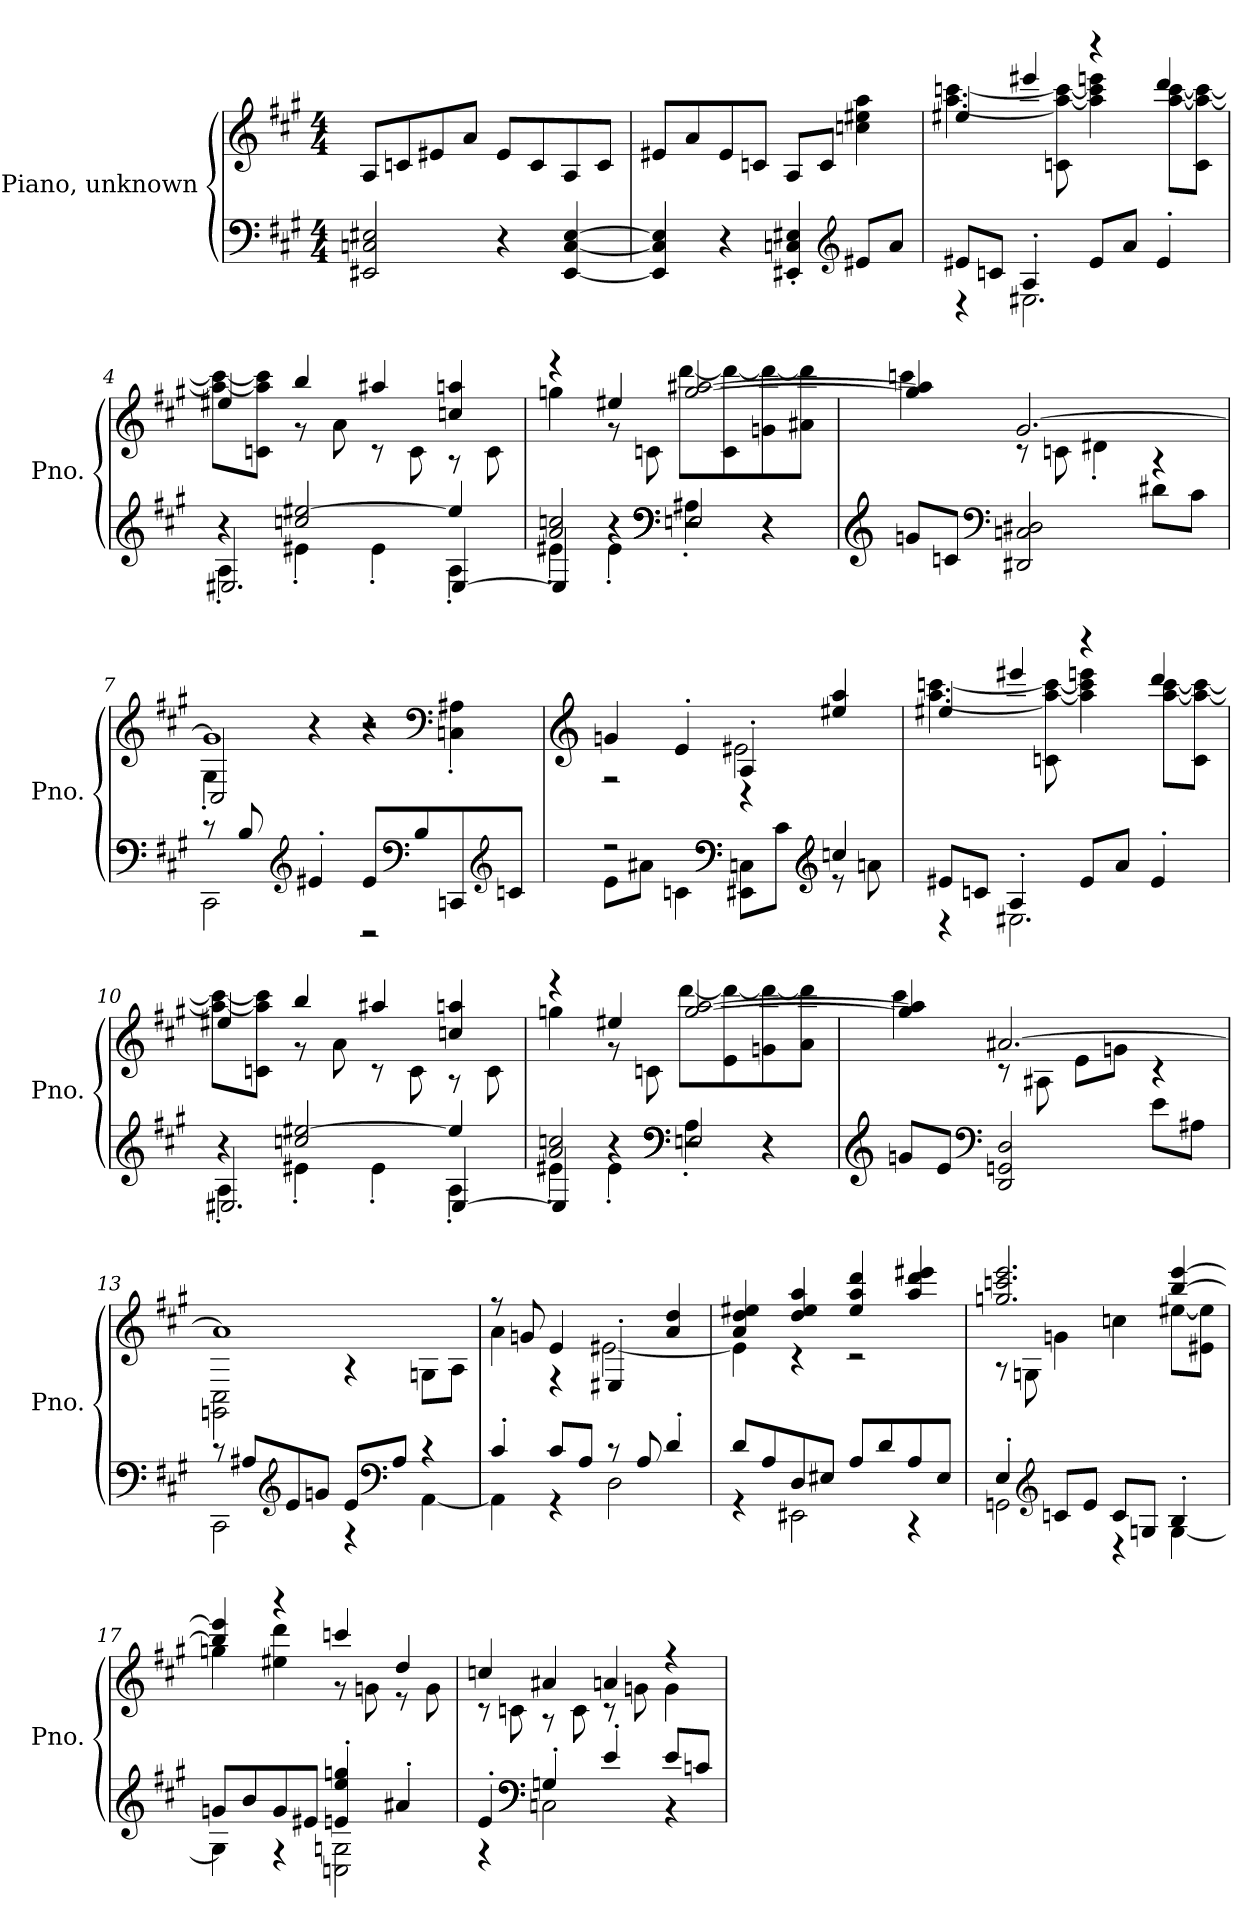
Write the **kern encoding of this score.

**kern	**kern
*part1	*part1
*staff2	*staff1
*I"Piano, unknown	*
*I'Pno.	*
*clefF4	*clefG2
*k[f#c#g#]	*k[f#c#g#]
*M4/4	*M4/4
*MM120	*MM120
=1	=1
2EE#X/ 2Cn/ 2E#X/	8A/L
.	8cn/
.	8e#X/
.	8a/J
4r	8e#/L
.	8c/
[4EE#/ [4C/ [4E#/	8A/
.	8c/J
=2	=2
4EE#/] 4C/] 4E#/]	8e#X/L
.	8a/
4r	8e#/
.	8cn/J
4EE#X/' 4Cn/' 4E#X/'	8A/L
.	8c/J
*clefG2	*
8e#X/L	4ccn\ 4ee#X\ 4aa\
8a/J	.
=3	=3
*^	*^
8e#X/L	4r	4ee#X/	[4.aa\ [4.cccn\
8cn/J	.	.	.
4A'/	2.E#X\	4eee#X/	.
.	.	.	8cn\ 8aa\_ 8ccc\_
8e#/L	.	4r	4aa\] 4ccc\] 4eeen\
8a/J	.	.	.
4e#'/	.	4ddd/	[8aa\ [8ccc\L
.	.	.	8c\ 8aa\_ 8ccc\_J
!!LO:LB:g=z	!!
=4	=4	=4	=4
*	*^	*	*
4r	4A'\	2.E#X/	4ee#X/	8aa\_ 8ccc\_L
.	.	.	.	8cn\ 8aa\] 8ccc\]J
2ccn/ [2ee#X/	4e#X'\	.	4bb/	8r
.	.	.	.	8a\
.	4e#'\	.	4aa#X/	8r
.	.	.	.	8c\
4ee#/]	4A'\	[4E#/	4ccn/ 4aan/	8r
.	.	.	.	8c\
=5	=5	=5	=5	=5
2a/ 2ccn/	4e#X'\	4E#/]	4r	4ggn\
.	4e#'\	4r	4ee#X/	8r
.	.	.	.	8cn\
*clefF4	*	*	*	*
2r	4A#X'\	2En/	[2gg/ [2aa#X/	[8ddd\L
.	.	.	.	8c\ 8ddd\_
.	4r	.	.	8gn\ 8ddd\_
.	.	.	.	8a#X\ 8ddd\]J
*v	*v	*v	*	*
!!LO:LB:g=z	!!
=6	=6	=6
*clefG2	*	*
8gn/L	4gg/] 4aa#/]	4cccn\
8cn/J	.	.
*clefF4	*	*
2DD#X/ 2Cn/ 2D#X/	[2.g#/	8r
.	.	8cn\
.	.	4d#X'\
8d#X\L	.	4r
8c\J	.	.
=7	=7	=7
*^	*	*^
8r	2CC#\	1g#]	4G#'\	2C#/
8B/	.	.	.	.
*clefG2	*	*	*	*
4e#X'/	.	.	4r	.
8e#/L	2r	.	4r	2r
*clefF4	*	*	*	*
8B/	.	.	.	.
*	*	*clefF4	*	*
8CCn/	.	.	4Cn\' 4A#X\'	.
*clefG2	*	*	*	*
8cn/J	.	.	.	.
*	*	*v	*v	*v
!!LO:LB:g=z
=8	=8	=8
*	*	*clefG2
*	*	*^
2r	8e\L	4gn/	2r
.	8a#X\J	.	.
.	4cn\	4e'/	.
*clefF4	*	*	*
4r	8EE#X\ 8Cn\L	4A'/	2e#X\
.	8c\J	.	.
*clefG2	*	*	*
4ccn/	8r	4ee#X/ 4aa/	.
.	8an\	.	.
=9	=9	=9	=9
8e#X/L	4r	4ee#X/	[4.aa\ [4.cccn\
8cn/J	.	.	.
4A'/	2.E#X\	4eee#X/	.
.	.	.	8cn\ 8aa\_ 8ccc\_
8e#/L	.	4r	4aa\] 4ccc\] 4eeen\
8a/J	.	.	.
4e#'/	.	4ddd/	[8aa\ [8ccc\L
.	.	.	8c\ 8aa\_ 8ccc\_J
=10	=10	=10	=10
*	*^	*	*
4r	4A'\	2.E#X/	4ee#X/	8aa\_ 8ccc\_L
.	.	.	.	8cn\ 8aa\] 8ccc\]J
2ccn/ [2ee#X/	4e#X'\	.	4bb/	8r
.	.	.	.	8a\
.	4e#'\	.	4aa#X/	8r
.	.	.	.	8c\
4ee#/]	4A'\	[4E#/	4ccn/ 4aan/	8r
.	.	.	.	8c\
!!LO:LB:g=z	!!
=11	=11	=11	=11	=11
2a/ 2ccn/	4e#X'\	4E#/]	4r	4ggn\
.	4e#'\	4r	4ee#X/	8r
.	.	.	.	8cn\
*clefF4	*	*	*	*
2r	4A'\	2En/	[2gg/ [2aa/	[8ddd\L
.	.	.	.	8e\ 8ddd\_
.	4r	.	.	8gn\ 8ddd\_
.	.	.	.	8a\ 8ddd\]J
*v	*v	*v	*	*
=12	=12	=12
*clefG2	*	*
8gn/L	4gg/] 4aa/]	4ccc#\
8e/J	.	.
*clefF4	*	*
2DD/ 2GGn/ 2D/	[2.a#X/	8r
.	.	8A#X\
.	.	8e\L
.	.	8gn\J
8e\L	.	4r
8A#X\J	.	.
!!LO:LB:g=z	!!
=13	=13	=13
*^	*	*
8r	2CC#\	1a#]	2GGn\ 2C#\
8A#X/L	.	.	.
*clefG2	*	*	*
8e/	.	.	.
8gn/J	.	.	.
8e/L	4r	.	4r
*clefF4	*	*	*
8A#/J	.	.	.
4r	[4AA\	.	8Gn\L
.	.	.	8A\J
=14	=14	=14	=14
4c#'/	4AA\]	8r	4a\
.	.	8gn/	.
8c#/L	4r	4e/	4r
8A/J	.	.	.
8r	2D\	4E#X'/	[2e#X\
8A/	.	.	.
4d'/	.	4a/ 4dd/	.
=15	=15	=15	=15
8d/L	4r	4a/ 4dd/ 4ee#X/	4e#\]
8A/	.	.	.
8D/	2EE#X\	4dd/ 4ee#/ 4aa/	4r
8E#X/J	.	.	.
8A/L	.	4ee#/ 4aa/ 4ddd/	2r
8d/	.	.	.
8A/	4r	4aa/ 4ddd/ 4eee#X/	.
8E#/J	.	.	.
!!LO:PB:g=z	!!
=16	=16	=16	=16
4E'/	2GGn\	2.ggn/ 2.cccn/ 2.eee/	8r
.	.	.	8Gn\
*clefG2	*	*	*
8cn/L	.	.	4gn\
8e/J	.	.	.
8c/L	4r	.	4ccn\
8Gn/J	.	.	.
4B'/	[4G\	[4bb/ [4eee/	[8ee#X\L
.	.	.	8e#X\ 8ee#\]J
=17	=17	=17	=17
8gn/L	4G\]	4bb/] 4eee/]	4ggn\
8b/	.	.	.
8g/	4r	4r	4ee#X\ 4ddd\
8e#X/J	.	.	.
4en/' 4ee/' 4ggn/'	2Cn\ 2Gn\	4cccn/	8r
.	.	.	8gn\
4a#X'/	.	4dd/	8r
.	.	.	8g\
=18	=18	=18	=18
4e'/	4r	4ccn/	8r
.	.	.	8cn\
*clefF4	*	*	*
4Gn'/	2Cn\	4a#X/	8r
.	.	.	8c\
4e'/	.	4an/	8r
.	.	.	8gn\
8e/L	4r	4r	4g\
8cn/J	.	.	.
*v	*v	*	*
*	*v	*v
=	=
*-	*-
